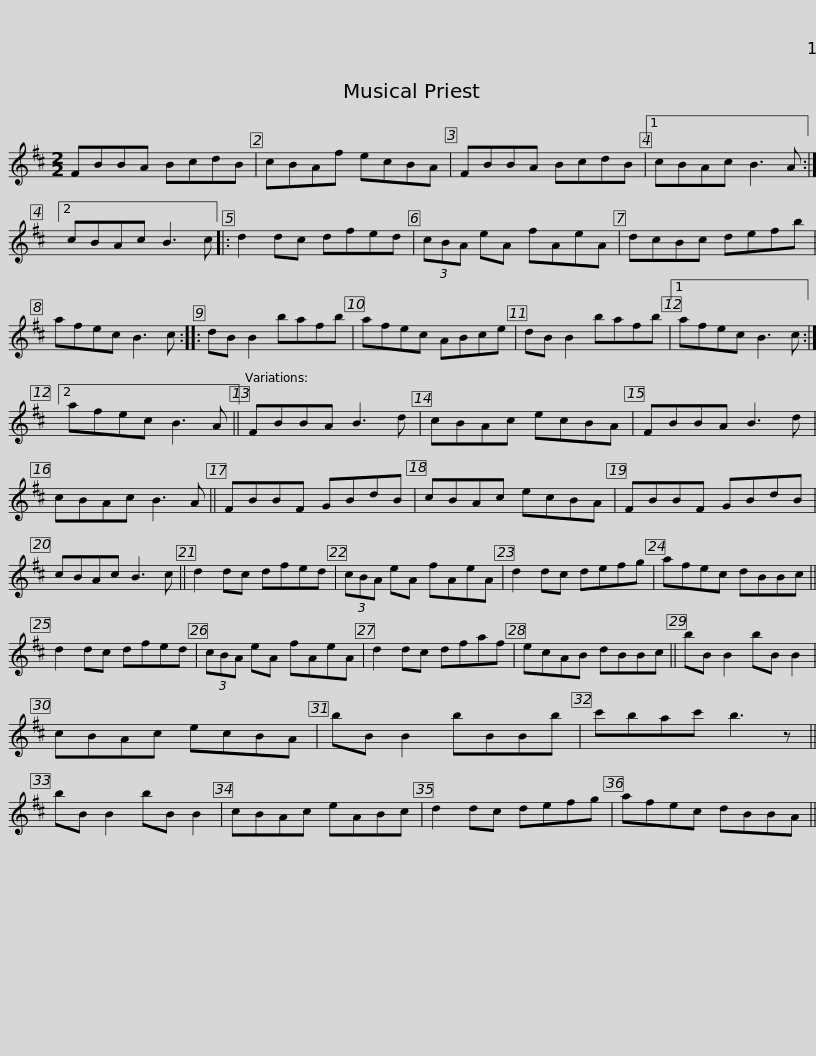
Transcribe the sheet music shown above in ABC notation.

X:1
L:1/8
M:2/2
I:linebreak $
K:Bmin
V:1 treble
V:1
 FBBA BcdB | cBAf ecBA | FBBA BcdB |1 cBAc B3 A :|2 cBAc B3 c |:$ %5
 d2 dc dfed | (3cBA eA fAeA | dcBc defb | afec B3 c :: dB B2 bafb |$ %10
 afec ABce | dB B2 bafb |1 afec B3 c :|2 afec B3 A || FBBA B3 d | %15
 cBAc ecBA |$ FBBA B3 d | cBAc B3 A || FBBF GBdB | cBAc ecBA | %20
 FBBF GBdB | cBAc B3 c ||$ d2 dc dfed | (3cBA eA fAeA | d2 dc defg | %25
 afec dBBc || d2 dc dfed |$ (3cBA eA fAeA | d2 dc dfaf | ecAB dBBc || %30
 bB B2 bB B2 | cBAc ecBA | bB B2 bBBb |$ c'bac' b3 z || bB B2 bB B2 | %35
 cBAc eABc | d2 dc defg | afec dBBA || %38
